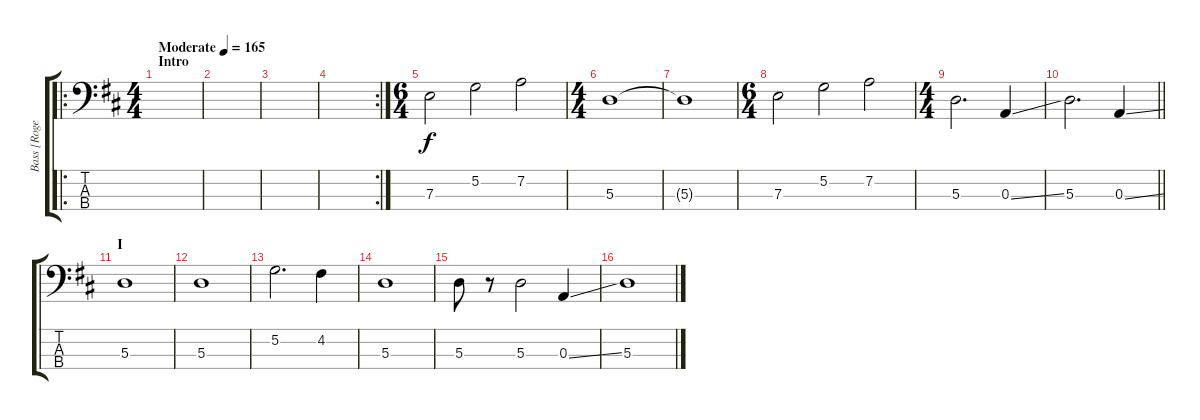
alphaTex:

\track ("Bass [Roger Waters]" "Bass [Roge") {instrument electricbassfinger}
\staff {score tabs}
\tuning (G2 D2 A1 E1) {hide}
\ro
\ts (4 4)
\section ("" "Intro")
\tempo (165 "Moderate")
\clef f4
\ks d
|
|
|
\rc 2
|
\ts (6 4)
7.3.2 5.2.2 7.2.2 |
\ts (4 4)
5.3.1 |
5.3{t}.1 |
\ts (6 4)
7.3.2 5.2.2 7.2.2 |
\ts (4 4)
5.3.2{d} 0.3{ss}.4 |
\barLineRight lightlight
5.3.2{d} 0.3{ss}.4 |
\section ("" "I")
5.3.1 |
5.3.1 |
5.2.2{d} 4.2.4 |
5.3.1 |
5.3.8 r.8 5.3.2 0.3{ss}.4 |
5.3.1
